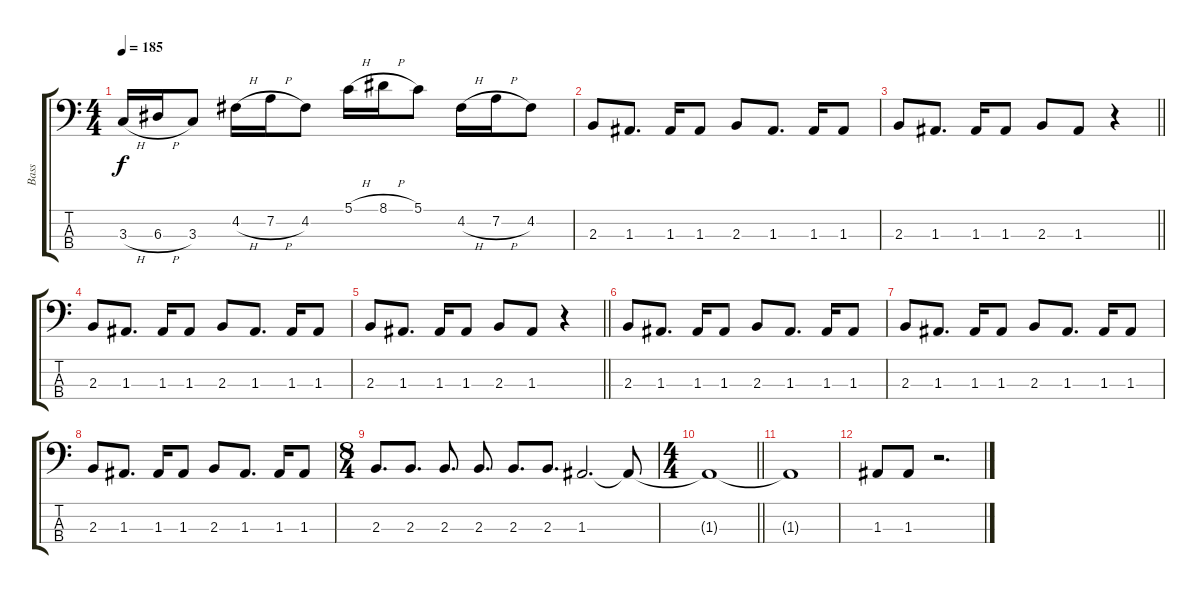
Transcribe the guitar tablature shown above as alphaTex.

\track ("Bass" "Bass") {instrument overdrivenguitar}
\staff {score tabs}
\tuning (G2 D2 A1 E1) {hide}
\ts (4 4)
\tempo 185
\clef f4
\ks c
3.3{h}.16{dy f} 6.3{h}.16 3.3.8 4.2{h}.16 7.2{h}.16 4.2.8 5.1{h}.16 8.1{h}.16 5.1.8 4.2{h}.16 7.2{h}.16 4.2.8 |
2.3.8 1.3.8{d} 1.3.16 1.3.8 2.3.8 1.3.8{d} 1.3.16 1.3.8 |
\barLineRight lightlight
2.3.8 1.3.8{d} 1.3.16 1.3.8 2.3.8 1.3.8 r.4 |
2.3.8 1.3.8{d} 1.3.16 1.3.8 2.3.8 1.3.8{d} 1.3.16 1.3.8 |
\barLineRight lightlight
2.3.8 1.3.8{d} 1.3.16 1.3.8 2.3.8 1.3.8 r.4 |
2.3.8 1.3.8{d} 1.3.16 1.3.8 2.3.8 1.3.8{d} 1.3.16 1.3.8 |
2.3.8 1.3.8{d} 1.3.16 1.3.8 2.3.8 1.3.8{d} 1.3.16 1.3.8 |
2.3.8 1.3.8{d} 1.3.16 1.3.8 2.3.8 1.3.8{d} 1.3.16 1.3.8 |
\ts (8 4)
2.3.8{d} 2.3.8{d} 2.3.8{d} 2.3.8{d} 2.3.8{d} 2.3.8{d} 1.3.2{d} 1.3{t}.8 |
\ts (4 4)
\barLineRight lightlight
1.3{t}.1 |
1.3{t}.1 |
1.3.8 1.3.8 r.2{d}
